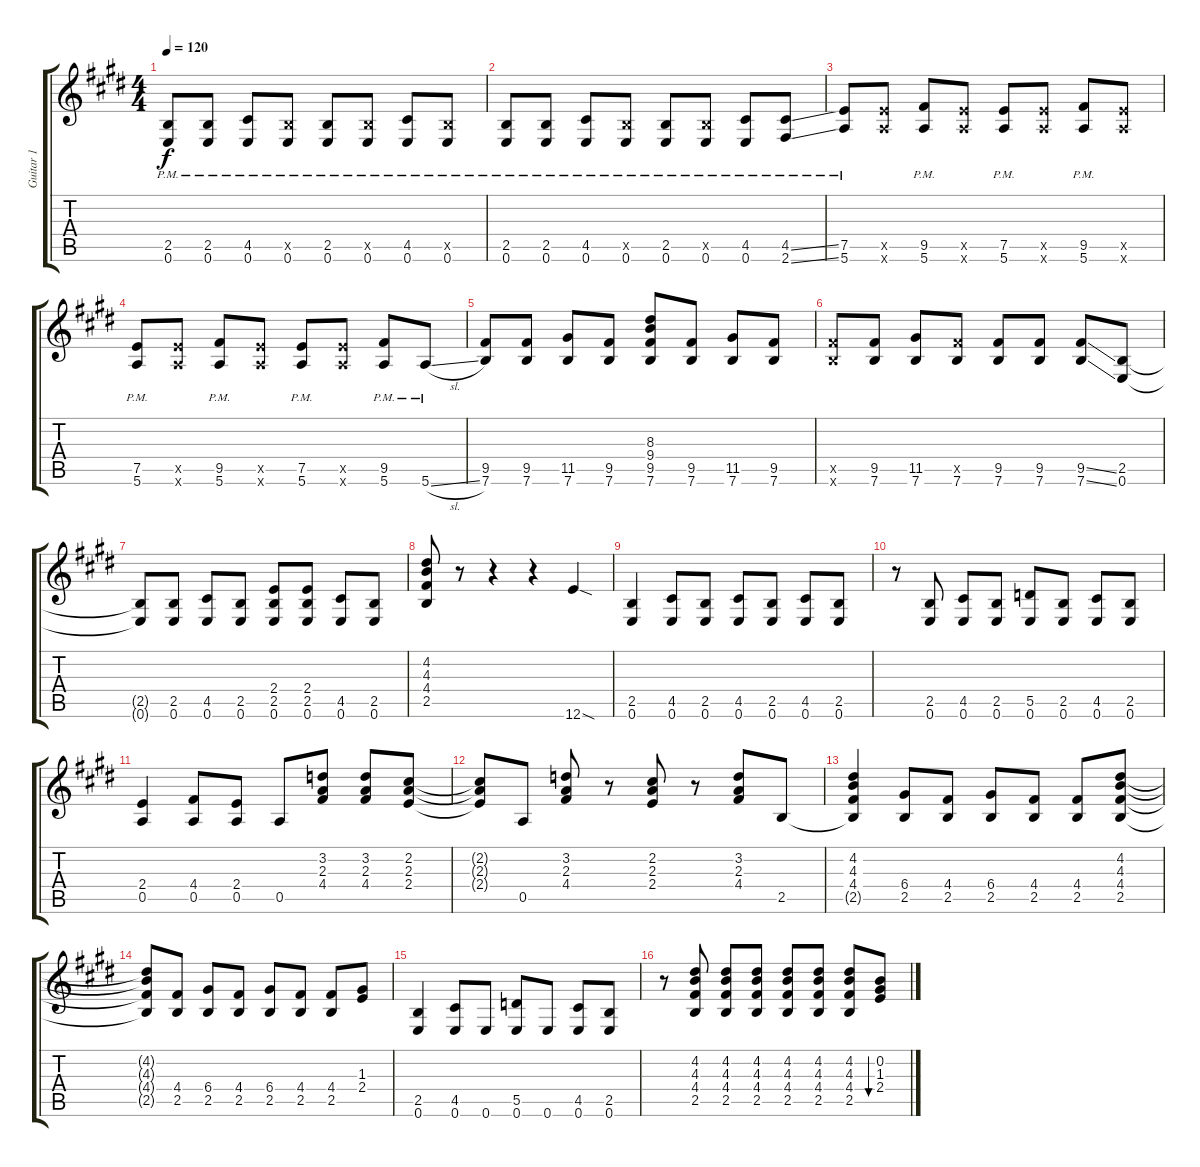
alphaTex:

\track ("Guitar 1" "Guitar 1") {instrument distortionguitar}
\staff {score tabs}
\tuning (E4 B3 G3 D3 A2 E2) {hide}
\ts (4 4)
\tempo 120
\clef g2
\ks e
(2.5{pm} 0.6{pm}).8{dy f} (2.5{pm} 0.6{pm}).8 (4.5{pm} 0.6{pm}).8 (2.5{x} 0.6{pm}).8 (2.5{pm} 0.6{pm}).8 (2.5{x} 0.6{pm}).8 (4.5{pm} 0.6{pm}).8 (2.5{x} 0.6{pm}).8 |
(2.5{pm} 0.6{pm}).8 (2.5{pm} 0.6{pm}).8 (4.5{pm} 0.6{pm}).8 (2.5{x} 0.6{pm}).8 (2.5{pm} 0.6{pm}).8 (2.5{x} 0.6{pm}).8 (4.5{pm} 0.6{pm}).8 (4.5{ss pm} 2.6{ss pm}).8 |
(7.5{pm} 5.6{pm}).8 (7.5{x} 5.6{x}).8 (9.5{pm} 5.6{pm}).8 (7.5{x} 5.6{x}).8 (7.5{pm} 5.6{pm}).8 (7.5{x} 5.6{x}).8 (9.5{pm} 5.6{pm}).8 (7.5{x} 5.6{x}).8 |
(7.5{pm} 5.6{pm}).8 (7.5{x} 5.6{x}).8 (9.5{pm} 5.6{pm}).8 (7.5{x} 5.6{x}).8 (7.5{pm} 5.6{pm}).8 (7.5{x} 5.6{x}).8 (9.5{pm} 5.6{pm}).8 5.6{sl pm}.8 |
(9.5 7.6).8 (9.5 7.6).8 (11.5 7.6).8 (9.5 7.6).8 (8.3 9.4 9.5 7.6).8 (9.5 7.6).8 (11.5 7.6).8 (9.5 7.6).8 |
(9.5{x} 7.6{x}).8 (9.5 7.6).8 (11.5 7.6).8 (9.5{x} 7.6).8 (9.5 7.6).8 (9.5 7.6).8 (9.5{ss} 7.6{ss}).8 (2.5 0.6).8 |
(2.5{t} 0.6{t}).8 (2.5 0.6).8 (4.5 0.6).8 (2.5 0.6).8 (2.4 2.5 0.6).8 (2.4 2.5 0.6).8 (4.5 0.6).8 (2.5 0.6).8 |
(4.2 4.3 4.4 2.5).8 r.8 r.4 r.4 12.6{sod}.4 |
(2.5 0.6).4 (4.5 0.6).8 (2.5 0.6).8 (4.5 0.6).8 (2.5 0.6).8 (4.5 0.6).8 (2.5 0.6).8 |
r.8 (2.5 0.6).8 (4.5 0.6).8 (2.5 0.6).8 (5.5 0.6).8 (2.5 0.6).8 (4.5 0.6).8 (2.5 0.6).8 |
(2.4 0.5).4 (4.4 0.5).8 (2.4 0.5).8 0.5.8 (3.2 2.3 4.4).8 (3.2 2.3 4.4).8 (2.2 2.3 2.4).8 |
(2.2{t} 2.3{t} 2.4{t}).8 0.5.8 (3.2 2.3 4.4).8 r.8 (2.2 2.3 2.4).8 r.8 (3.2 2.3 4.4).8 2.5.8 |
(4.2 4.3 4.4 2.5{t}).4 (6.4 2.5).8 (4.4 2.5).8 (6.4 2.5).8 (4.4 2.5).8 (4.4 2.5).8 (4.2 4.3 4.4 2.5).8 |
(4.2{t} 4.3{t} 4.4{t} 2.5{t}).8 (4.4 2.5).8 (6.4 2.5).8 (4.4 2.5).8 (6.4 2.5).8 (4.4 2.5).8 (4.4 2.5).8 (1.3 2.4).8 |
(2.5 0.6).4 (4.5 0.6).8 0.6.8 (5.5 0.6).8 0.6.8 (4.5 0.6).8 (2.5 0.6).8 |
r.8 (4.2 4.3 4.4 2.5).8 (4.2 4.3 4.4 2.5).8 (4.2 4.3 4.4 2.5).8 (4.2 4.3 4.4 2.5).8 (4.2 4.3 4.4 2.5).8 (4.2 4.3 4.4 2.5).8 (0.2 1.3 2.4).8{bu 240}
